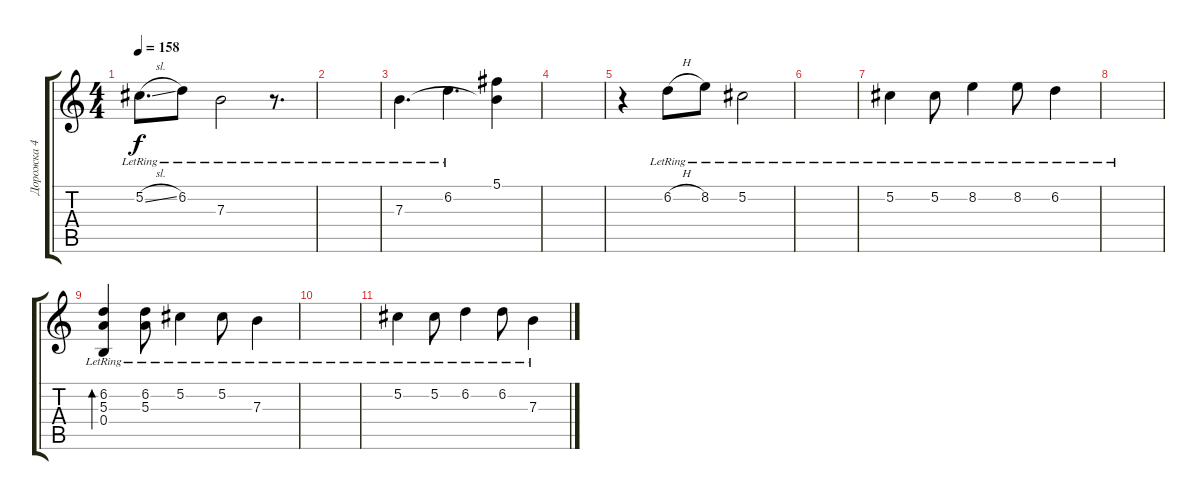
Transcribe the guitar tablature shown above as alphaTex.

\track ("Дорожка 4" "Дорожка 4") {instrument distortionguitar}
\staff {score tabs}
\tuning (Db4 Ab3 E3 B2 Gb2 B1) {hide}
\ts (4 4)
\tempo 158
\clef g2
\ks c
5.2{sl lr}.8{d dy f} 6.2{lr}.8 7.3{lr}.2 r.8{d} |
|
7.3{lr}.4{d} 6.2{lr}.4{d} (5.1 7.3{t}).4 |
|
r.4 6.2{h lr}.8 8.2{lr}.8 5.2{lr}.2 |
|
5.2{lr}.4 5.2{lr}.8 8.2{lr}.4 8.2{lr}.8 6.2{lr}.4 |
|
(6.2{lr} 5.3{lr} 0.4{lr}).4{bd 240} (6.2{lr} 5.3{lr}).8 5.2{lr}.4 5.2{lr}.8 7.3{lr}.4 |
|
5.2{lr}.4 5.2{lr}.8 6.2{lr}.4 6.2{lr}.8 7.3{lr}.4
